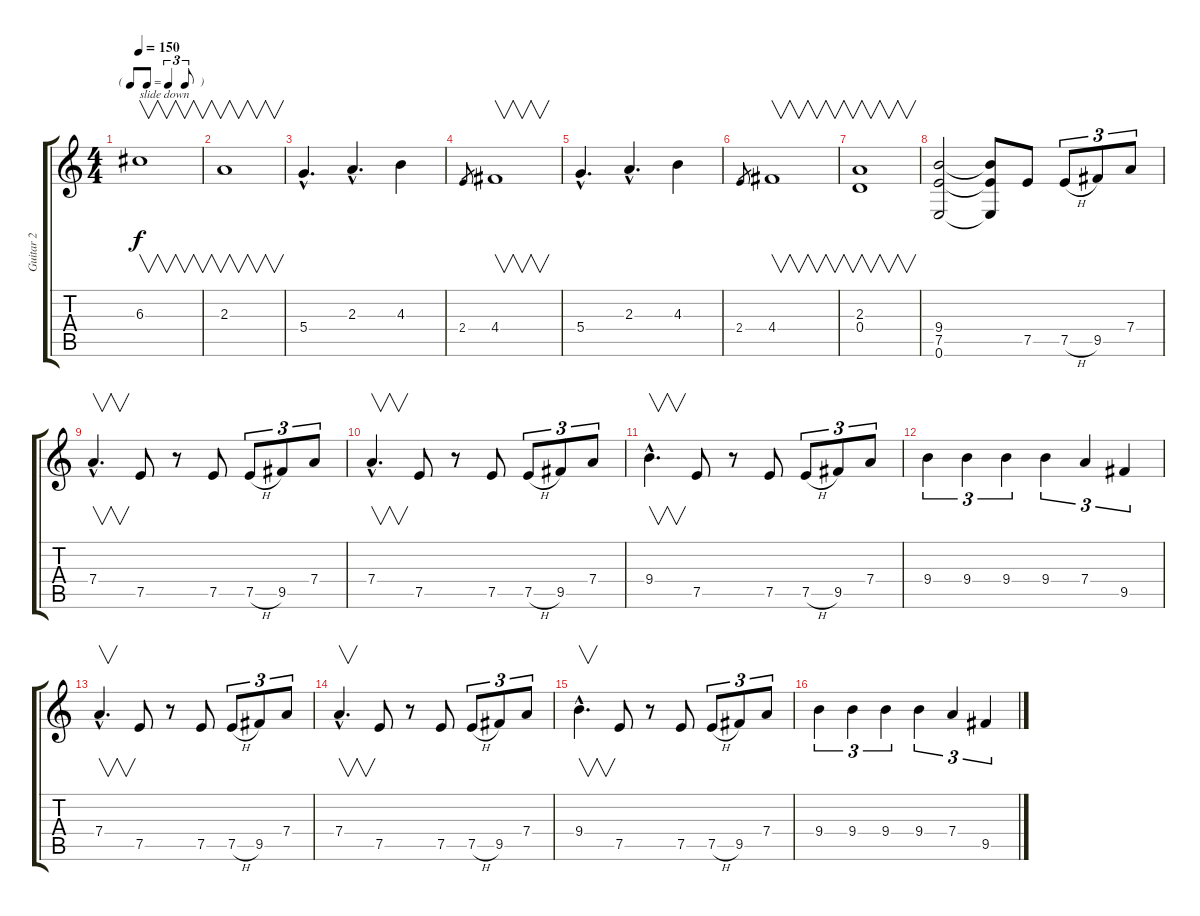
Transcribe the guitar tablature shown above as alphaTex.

\track ("Guitar 2" "Guitar 2") {instrument overdrivenguitar}
\staff {score tabs}
\tuning (E4 B3 G3 D3 A2 E2) {hide}
\ts (4 4)
\tf triplet8th
\tempo 150
\clef g2
\ks c
6.3.1{v txt "slide down" dy f} |
2.3.1{v} |
5.4{hac}.4{d} 2.3{hac}.4{d} 4.3.4 |
2.4.8{gr} 4.4.1{v} |
5.4{hac}.4{d} 2.3{hac}.4{d} 4.3.4 |
2.4.8{gr} 4.4.1{v} |
(2.3 0.4).1{v} |
(9.4 7.5 0.6).2 (9.4{t} 7.5{t} 0.6{t}).8 7.5.8 7.5{h}.8{tu (3 2)} 9.5.8{tu (3 2)} 7.4.8{tu (3 2)} |
7.4{hac}.4{v d} 7.5.8 r.8 7.5.8 7.5{h}.8{tu (3 2)} 9.5.8{tu (3 2)} 7.4.8{tu (3 2)} |
7.4{hac}.4{v d} 7.5.8 r.8 7.5.8 7.5{h}.8{tu (3 2)} 9.5.8{tu (3 2)} 7.4.8{tu (3 2)} |
9.4{hac}.4{v d} 7.5.8 r.8 7.5.8 7.5{h}.8{tu (3 2)} 9.5.8{tu (3 2)} 7.4.8{tu (3 2)} |
9.4.4{tu (3 2)} 9.4.4{tu (3 2)} 9.4.4{tu (3 2)} 9.4.4{tu (3 2)} 7.4.4{tu (3 2)} 9.5.4{tu (3 2)} |
7.4{hac}.4{v d} 7.5.8 r.8 7.5.8 7.5{h}.8{tu (3 2)} 9.5.8{tu (3 2)} 7.4.8{tu (3 2)} |
7.4{hac}.4{v d} 7.5.8 r.8 7.5.8 7.5{h}.8{tu (3 2)} 9.5.8{tu (3 2)} 7.4.8{tu (3 2)} |
9.4{hac}.4{v d} 7.5.8 r.8 7.5.8 7.5{h}.8{tu (3 2)} 9.5.8{tu (3 2)} 7.4.8{tu (3 2)} |
9.4.4{tu (3 2)} 9.4.4{tu (3 2)} 9.4.4{tu (3 2)} 9.4.4{tu (3 2)} 7.4.4{tu (3 2)} 9.5.4{tu (3 2)}
